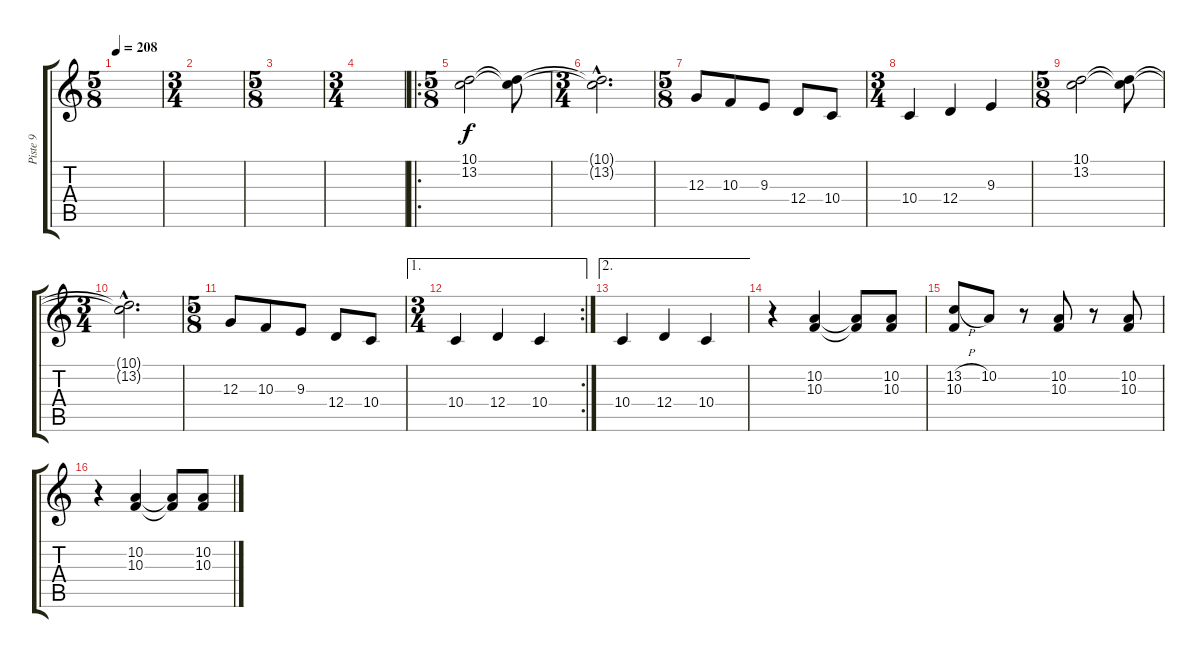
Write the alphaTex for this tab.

\track ("Piste 9" "Piste 9") {instrument choiraahs}
\staff {score tabs}
\tuning (E4 B3 G3 D3 A2 E2) {hide}
\ts (5 8)
\tempo 208
\clef g2
\ks c
|
\ts (3 4)
|
\ts (5 8)
|
\ts (3 4)
|
\ro
\ts (5 8)
(10.1 13.2).2 (10.1{t} 13.2{t}).8 |
\ts (3 4)
(10.1{hac t} 13.2{hac t}).2{d} |
\ts (5 8)
12.3.8 10.3.8 9.3.8 12.4.8 10.4.8 |
\ts (3 4)
10.4.4 12.4.4 9.3.4 |
\ts (5 8)
(10.1 13.2).2 (10.1{t} 13.2{t}).8 |
\ts (3 4)
(10.1{hac t} 13.2{hac t}).2{d} |
\ts (5 8)
12.3.8 10.3.8 9.3.8 12.4.8 10.4.8 |
\ae 1
\rc 2
\ts (3 4)
10.4.4 12.4.4 10.4.4 |
\ae 2
10.4.4 12.4.4 10.4.4 |
r.4 (10.2 10.3).4 (10.2{t} 10.3{t}).8 (10.2 10.3).8 |
(13.2{h} 10.3).8 10.2.8 r.8 (10.2 10.3).8 r.8 (10.2 10.3).8 |
r.4 (10.2 10.3).4 (10.2{t} 10.3{t}).8 (10.2 10.3).8
